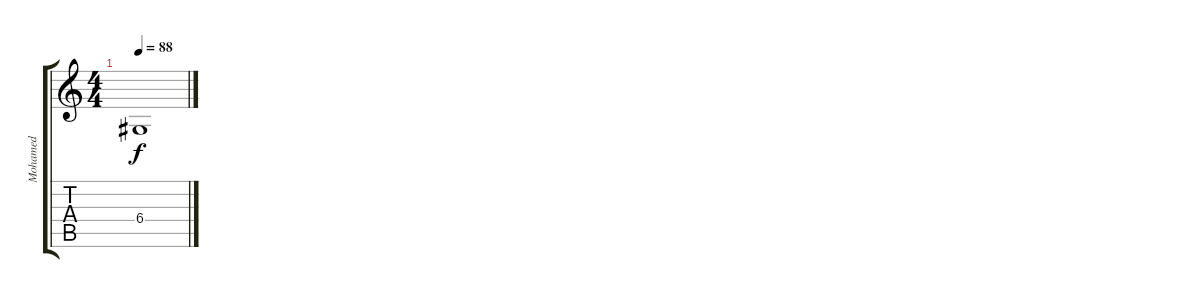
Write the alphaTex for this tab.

\track ("Mohamed" "Mohamed") {instrument viola}
\staff {score tabs}
\tuning (E4 B3 G3 D3 A2 E2) {hide}
\ts (4 4)
\tempo 88
\clef g2
\ks c
6.4.1{dy f}
